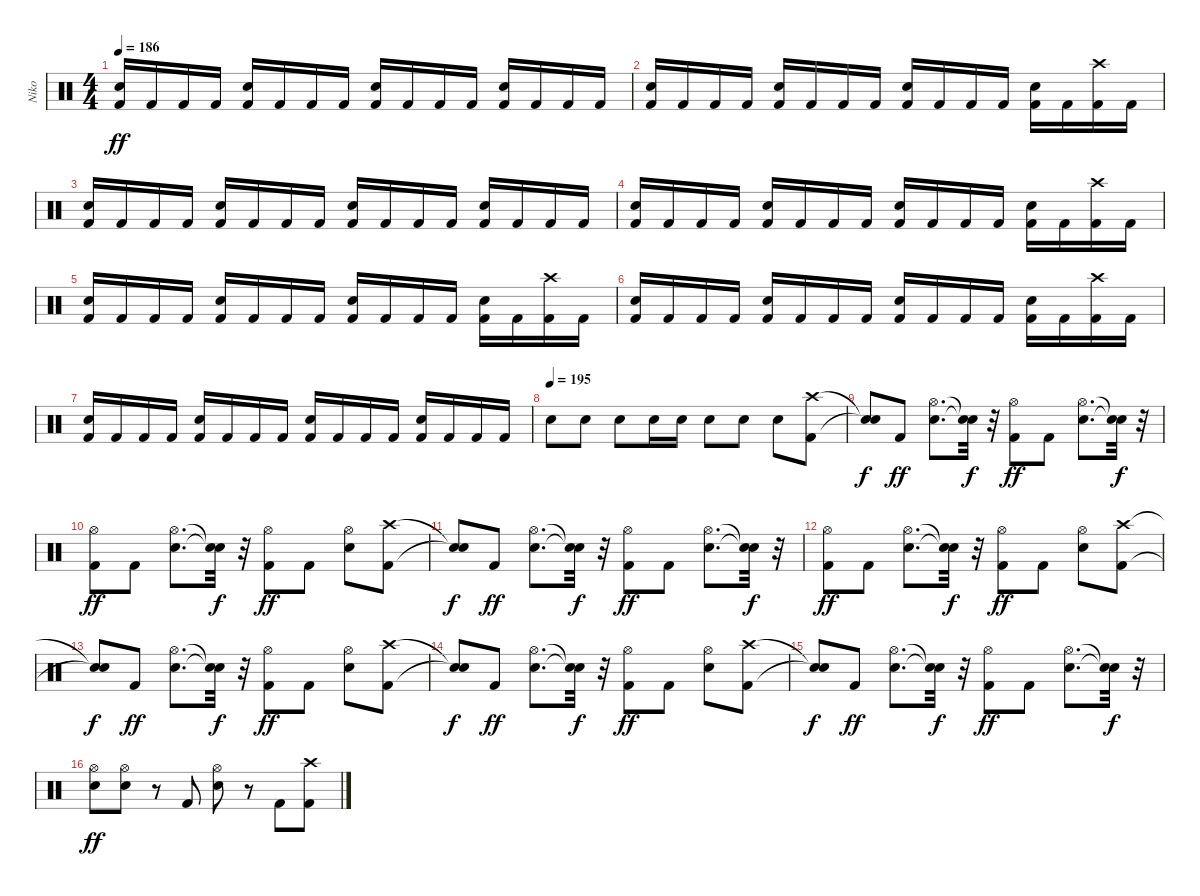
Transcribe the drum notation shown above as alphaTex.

\track ("Niko" "Niko") {instrument percussion}
\staff {score}
\articulation defaults
\ts (4 4)
\tempo 186
\clef neutral
\ks c
("Kick (hit) 2" "Snare (hit) 2").16{dy ff} "Kick (hit) 2".16 "Kick (hit) 2".16 "Kick (hit) 2".16 ("Kick (hit) 2" "Snare (hit) 2").16 "Kick (hit) 2".16 "Kick (hit) 2".16 "Kick (hit) 2".16 ("Kick (hit) 2" "Snare (hit) 2").16 "Kick (hit) 2".16 "Kick (hit) 2".16 "Kick (hit) 2".16 ("Kick (hit) 2" "Snare (hit) 2").16 "Kick (hit) 2".16 "Kick (hit) 2".16 "Kick (hit) 2".16 |
("Kick (hit) 2" "Snare (hit) 2").16 "Kick (hit) 2".16 "Kick (hit) 2".16 "Kick (hit) 2".16 ("Kick (hit) 2" "Snare (hit) 2").16 "Kick (hit) 2".16 "Kick (hit) 2".16 "Kick (hit) 2".16 ("Kick (hit) 2" "Snare (hit) 2").16 "Kick (hit) 2".16 "Kick (hit) 2".16 "Kick (hit) 2".16 ("Kick (hit) 2" "Snare (hit) 2").16 "Kick (hit) 2".16 ("Kick (hit) 2" "Crash high (hit)").16 "Kick (hit) 2".16 |
("Kick (hit) 2" "Snare (hit) 2").16 "Kick (hit) 2".16 "Kick (hit) 2".16 "Kick (hit) 2".16 ("Kick (hit) 2" "Snare (hit) 2").16 "Kick (hit) 2".16 "Kick (hit) 2".16 "Kick (hit) 2".16 ("Kick (hit) 2" "Snare (hit) 2").16 "Kick (hit) 2".16 "Kick (hit) 2".16 "Kick (hit) 2".16 ("Kick (hit) 2" "Snare (hit) 2").16 "Kick (hit) 2".16 "Kick (hit) 2".16 "Kick (hit) 2".16 |
("Kick (hit) 2" "Snare (hit) 2").16 "Kick (hit) 2".16 "Kick (hit) 2".16 "Kick (hit) 2".16 ("Kick (hit) 2" "Snare (hit) 2").16 "Kick (hit) 2".16 "Kick (hit) 2".16 "Kick (hit) 2".16 ("Kick (hit) 2" "Snare (hit) 2").16 "Kick (hit) 2".16 "Kick (hit) 2".16 "Kick (hit) 2".16 ("Kick (hit) 2" "Snare (hit) 2").16 "Kick (hit) 2".16 ("Kick (hit) 2" "Crash high (hit)").16 "Kick (hit) 2".16 |
("Kick (hit) 2" "Snare (hit) 2").16 "Kick (hit) 2".16 "Kick (hit) 2".16 "Kick (hit) 2".16 ("Kick (hit) 2" "Snare (hit) 2").16 "Kick (hit) 2".16 "Kick (hit) 2".16 "Kick (hit) 2".16 ("Kick (hit) 2" "Snare (hit) 2").16 "Kick (hit) 2".16 "Kick (hit) 2".16 "Kick (hit) 2".16 ("Kick (hit) 2" "Snare (hit) 2").16 "Kick (hit) 2".16 ("Kick (hit) 2" "Crash high (hit)").16 "Kick (hit) 2".16 |
("Kick (hit) 2" "Snare (hit) 2").16 "Kick (hit) 2".16 "Kick (hit) 2".16 "Kick (hit) 2".16 ("Kick (hit) 2" "Snare (hit) 2").16 "Kick (hit) 2".16 "Kick (hit) 2".16 "Kick (hit) 2".16 ("Kick (hit) 2" "Snare (hit) 2").16 "Kick (hit) 2".16 "Kick (hit) 2".16 "Kick (hit) 2".16 ("Kick (hit) 2" "Snare (hit) 2").16 "Kick (hit) 2".16 ("Kick (hit) 2" "Crash high (hit)").16 "Kick (hit) 2".16 |
("Kick (hit) 2" "Snare (hit) 2").16 "Kick (hit) 2".16 "Kick (hit) 2".16 "Kick (hit) 2".16 ("Kick (hit) 2" "Snare (hit) 2").16 "Kick (hit) 2".16 "Kick (hit) 2".16 "Kick (hit) 2".16 ("Kick (hit) 2" "Snare (hit) 2").16 "Kick (hit) 2".16 "Kick (hit) 2".16 "Kick (hit) 2".16 ("Kick (hit) 2" "Snare (hit) 2").16 "Kick (hit) 2".16 "Kick (hit) 2".16 "Kick (hit) 2".16 |
\tempo (195)
"Snare (hit) 2".8 "Snare (hit) 2".8 "Snare (hit) 2".8 "Snare (hit) 2".16 "Snare (hit) 2".16 "Snare (hit) 2".8 "Snare (hit) 2".8 "Snare (hit) 2".8 ("Kick (hit) 2" "Crash high (hit)").8 |
("Snare (hit)"{t} "Snare (hit)"{t}).8{dy f} "Kick (hit) 2".8{dy ff} ("Snare (hit) 2" "Hi-Hat (open)").8{d} ("Snare (hit)"{t} "Snare (hit)"{t}).32{dy f} r.32 ("Kick (hit) 2" "Hi-Hat (open)").8{dy ff} "Kick (hit) 2".8 ("Snare (hit) 2" "Hi-Hat (open)").8{d} ("Snare (hit)"{t} "Snare (hit)"{t}).32{dy f} r.32 |
("Kick (hit) 2" "Hi-Hat (open)").8{dy ff} "Kick (hit) 2".8 ("Snare (hit) 2" "Hi-Hat (open)").8{d} ("Snare (hit)"{t} "Snare (hit)"{t}).32{dy f} r.32 ("Kick (hit) 2" "Hi-Hat (open)").8{dy ff} "Kick (hit) 2".8 ("Snare (hit) 2" "Hi-Hat (open)").8 ("Kick (hit) 2" "Crash high (hit)").8 |
("Snare (hit)"{t} "Snare (hit)"{t}).8{dy f} "Kick (hit) 2".8{dy ff} ("Snare (hit) 2" "Hi-Hat (open)").8{d} ("Snare (hit)"{t} "Snare (hit)"{t}).32{dy f} r.32 ("Kick (hit) 2" "Hi-Hat (open)").8{dy ff} "Kick (hit) 2".8 ("Snare (hit) 2" "Hi-Hat (open)").8{d} ("Snare (hit)"{t} "Snare (hit)"{t}).32{dy f} r.32 |
("Kick (hit) 2" "Hi-Hat (open)").8{dy ff} "Kick (hit) 2".8 ("Snare (hit) 2" "Hi-Hat (open)").8{d} ("Snare (hit)"{t} "Snare (hit)"{t}).32{dy f} r.32 ("Kick (hit) 2" "Hi-Hat (open)").8{dy ff} "Kick (hit) 2".8 ("Snare (hit) 2" "Hi-Hat (open)").8 ("Kick (hit) 2" "Crash high (hit)").8 |
("Snare (hit)"{t} "Snare (hit)"{t}).8{dy f} "Kick (hit) 2".8{dy ff} ("Snare (hit) 2" "Hi-Hat (open)").8{d} ("Snare (hit)"{t} "Snare (hit)"{t}).32{dy f} r.32 ("Kick (hit) 2" "Hi-Hat (open)").8{dy ff} "Kick (hit) 2".8 ("Snare (hit) 2" "Hi-Hat (open)").8 ("Kick (hit) 2" "Crash high (hit)").8 |
("Snare (hit)"{t} "Snare (hit)"{t}).8{dy f} "Kick (hit) 2".8{dy ff} ("Snare (hit) 2" "Hi-Hat (open)").8{d} ("Snare (hit)"{t} "Snare (hit)"{t}).32{dy f} r.32 ("Kick (hit) 2" "Hi-Hat (open)").8{dy ff} "Kick (hit) 2".8 ("Snare (hit) 2" "Hi-Hat (open)").8 ("Kick (hit) 2" "Crash high (hit)").8 |
("Snare (hit)"{t} "Snare (hit)"{t}).8{dy f} "Kick (hit) 2".8{dy ff} ("Snare (hit) 2" "Hi-Hat (open)").8{d} ("Snare (hit)"{t} "Snare (hit)"{t}).32{dy f} r.32 ("Kick (hit) 2" "Hi-Hat (open)").8{dy ff} "Kick (hit) 2".8 ("Snare (hit) 2" "Hi-Hat (open)").8{d} ("Snare (hit)"{t} "Snare (hit)"{t}).32{dy f} r.32 |
("Snare (hit) 2" "Hi-Hat (open)").8{dy ff} ("Snare (hit) 2" "Hi-Hat (open)").8 r.8 "Kick (hit) 2".8 ("Snare (hit) 2" "Hi-Hat (open)").8 r.8 "Kick (hit) 2".8 ("Kick (hit) 2" "Crash high (hit)").8
